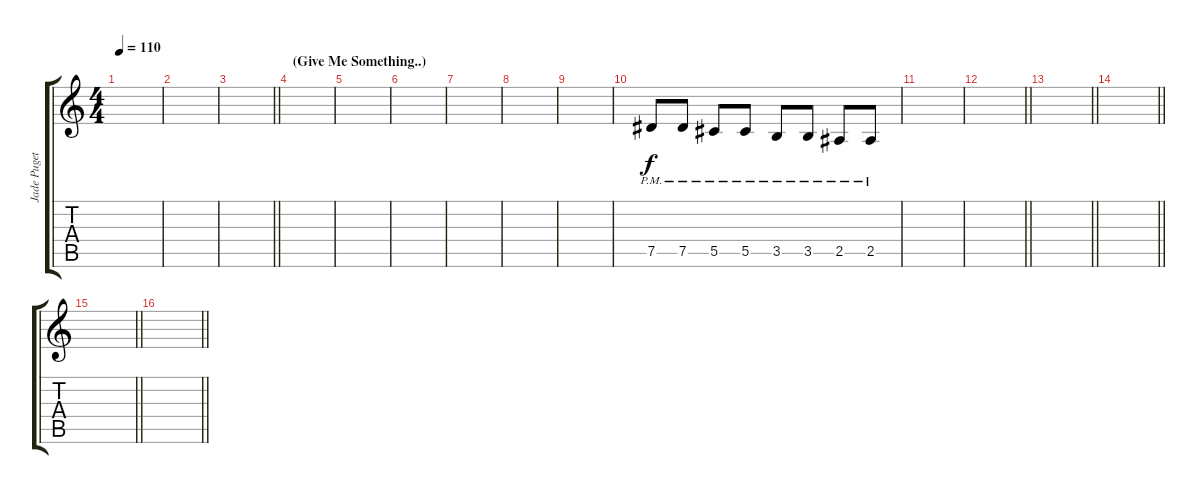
\track ("Jade Puget (Acoustic)" "Jade Puget") {instrument acousticguitarsteel}
\staff {score tabs}
\tuning (Eb4 Bb3 Gb3 Db3 Ab2 Eb2) {hide}
\ts (4 4)
\tempo 110
\clef g2
\ks c
|
|
\barLineRight lightlight
|
\section ("" "(Give Me Something..)")
|
|
|
|
|
|
7.5{pm}.8{instrument electricguitarclean} 7.5{pm}.8 5.5{pm}.8 5.5{pm}.8 3.5{pm}.8 3.5{pm}.8 2.5{pm}.8 2.5{pm}.8 |
|
\barLineRight lightlight
|
\barLineRight lightlight
|
\barLineRight lightlight
|
\barLineRight lightlight
|
\barLineRight lightlight
